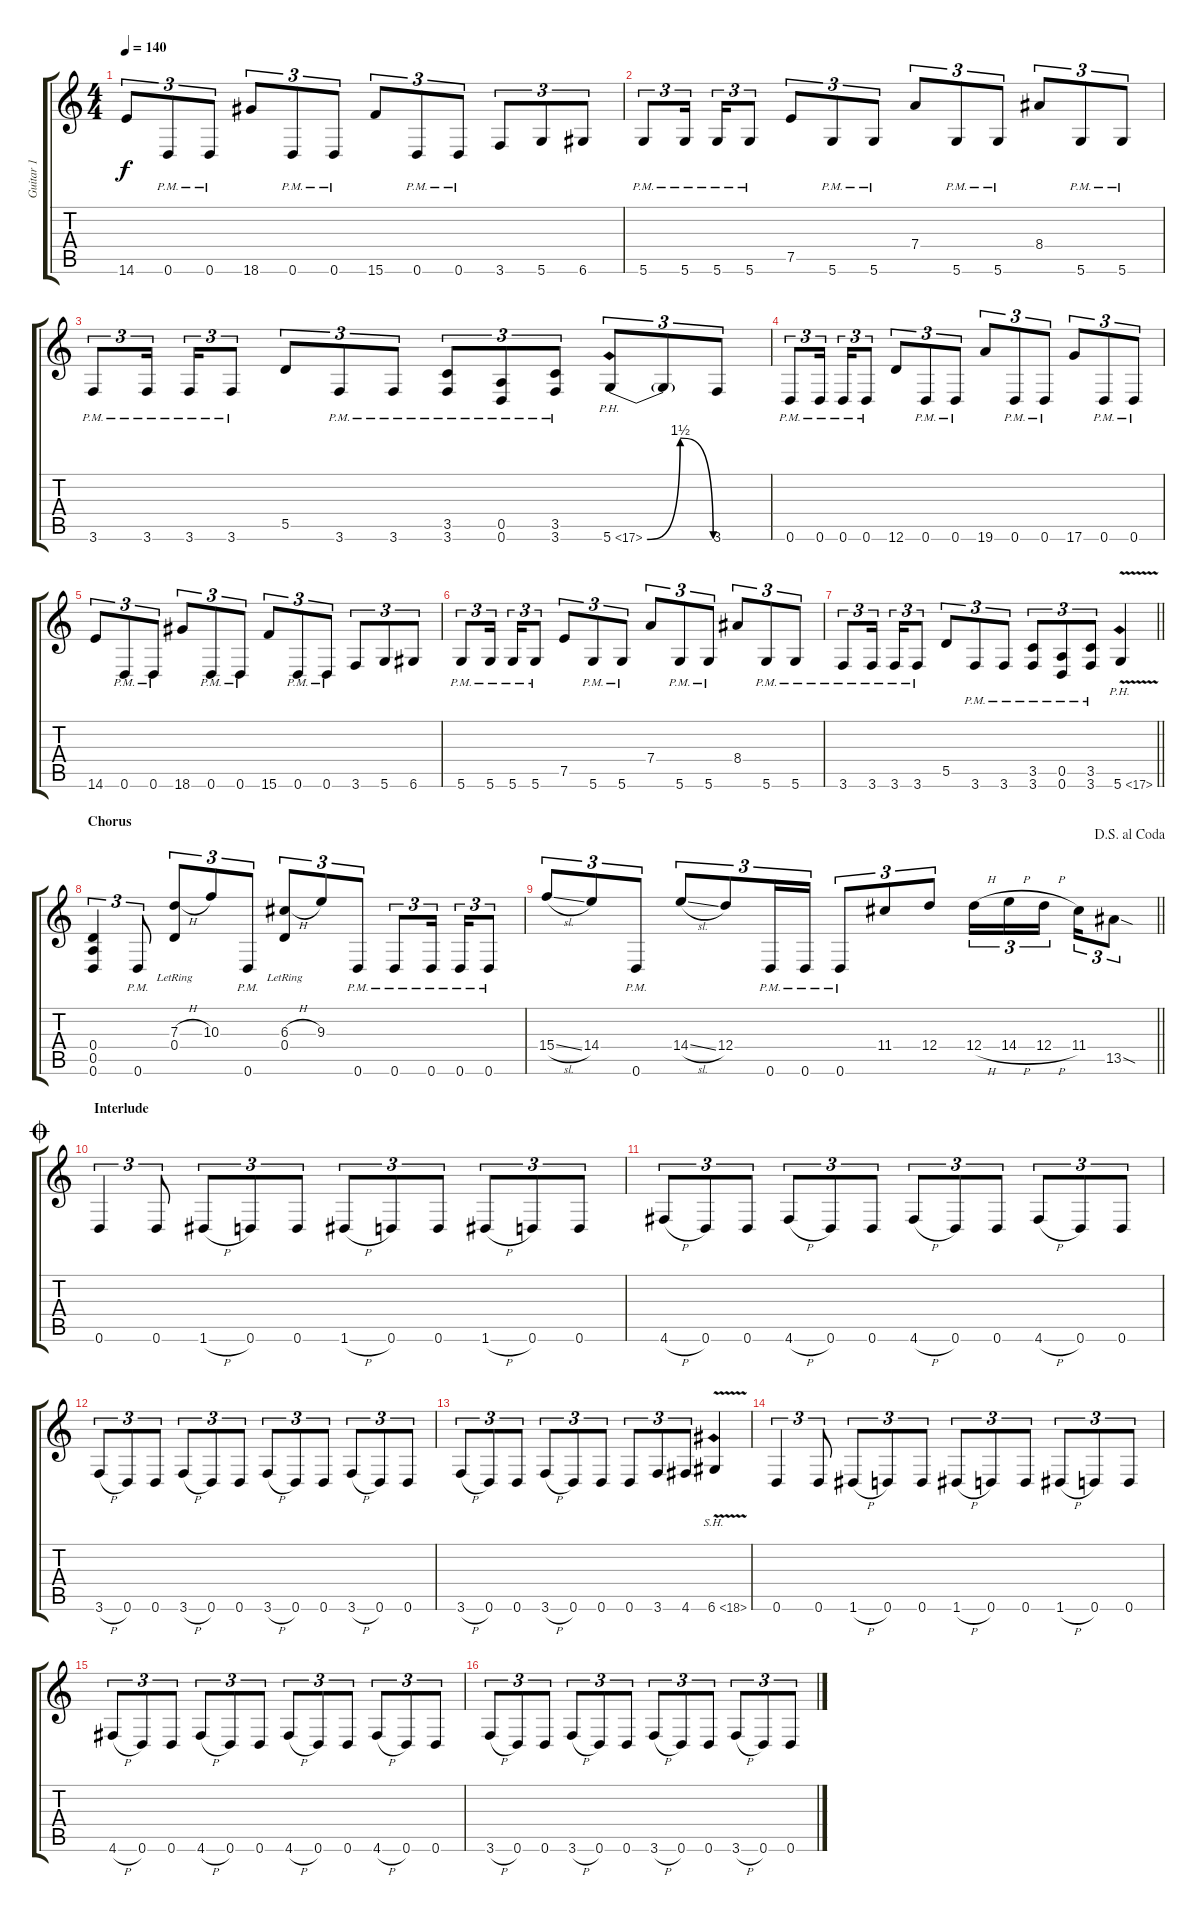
\track ("Guitar 1" "Guitar 1") {instrument distortionguitar}
\staff {score tabs}
\tuning (E4 B3 G3 D3 A2 D2) {hide}
\ts (4 4)
\tempo 140
\clef g2
\ks c
14.6.8{tu (3 2) dy f} 0.6{pm}.8{tu (3 2)} 0.6{pm}.8{tu (3 2)} 18.6.8{tu (3 2)} 0.6{pm}.8{tu (3 2)} 0.6{pm}.8{tu (3 2)} 15.6.8{tu (3 2)} 0.6{pm}.8{tu (3 2)} 0.6{pm}.8{tu (3 2)} 3.6.8{tu (3 2)} 5.6.8{tu (3 2)} 6.6.8{tu (3 2)} |
5.6{pm}.8{tu (3 2)} 5.6{pm}.16{tu (3 2) beam splitsecondary} 5.6{pm}.16{tu (3 2)} 5.6{pm}.8{tu (3 2)} 7.5.8{tu (3 2)} 5.6{pm}.8{tu (3 2)} 5.6{pm}.8{tu (3 2)} 7.4.8{tu (3 2)} 5.6{pm}.8{tu (3 2)} 5.6{pm}.8{tu (3 2)} 8.4.8{tu (3 2)} 5.6{pm}.8{tu (3 2)} 5.6{pm}.8{tu (3 2)} |
3.6{pm}.8{tu (3 2)} 3.6{pm}.16{tu (3 2) beam splitsecondary} 3.6{pm}.16{tu (3 2)} 3.6{pm}.8{tu (3 2)} 5.5.8{tu (3 2)} 3.6{pm}.8{tu (3 2)} 3.6{pm}.8{tu (3 2)} (3.5{pm} 3.6{pm}).8{tu (3 2)} (0.5{pm} 0.6{pm}).8{tu (3 2)} (3.5{pm} 3.6{pm}).8{tu (3 2)} 5.6{be (bendrelease 0 0 15 6 15 6 60 0) ph 12}.8{tu (3 2)} 5.6{t}.8{tu (3 2)} 3.6.8{tu (3 2)} |
0.6{pm}.8{tu (3 2)} 0.6{pm}.16{tu (3 2) beam splitsecondary} 0.6{pm}.16{tu (3 2)} 0.6{pm}.8{tu (3 2)} 12.6.8{tu (3 2)} 0.6{pm}.8{tu (3 2)} 0.6{pm}.8{tu (3 2)} 19.6.8{tu (3 2)} 0.6{pm}.8{tu (3 2)} 0.6{pm}.8{tu (3 2)} 17.6.8{tu (3 2)} 0.6{pm}.8{tu (3 2)} 0.6{pm}.8{tu (3 2)} |
14.6.8{tu (3 2)} 0.6{pm}.8{tu (3 2)} 0.6{pm}.8{tu (3 2)} 18.6.8{tu (3 2)} 0.6{pm}.8{tu (3 2)} 0.6{pm}.8{tu (3 2)} 15.6.8{tu (3 2)} 0.6{pm}.8{tu (3 2)} 0.6{pm}.8{tu (3 2)} 3.6.8{tu (3 2)} 5.6.8{tu (3 2)} 6.6.8{tu (3 2)} |
5.6{pm}.8{tu (3 2)} 5.6{pm}.16{tu (3 2) beam splitsecondary} 5.6{pm}.16{tu (3 2)} 5.6{pm}.8{tu (3 2)} 7.5.8{tu (3 2)} 5.6{pm}.8{tu (3 2)} 5.6{pm}.8{tu (3 2)} 7.4.8{tu (3 2)} 5.6{pm}.8{tu (3 2)} 5.6{pm}.8{tu (3 2)} 8.4.8{tu (3 2)} 5.6{pm}.8{tu (3 2)} 5.6{pm}.8{tu (3 2)} |
\barLineRight lightlight
3.6{pm}.8{tu (3 2)} 3.6{pm}.16{tu (3 2) beam splitsecondary} 3.6{pm}.16{tu (3 2)} 3.6{pm}.8{tu (3 2)} 5.5.8{tu (3 2)} 3.6{pm}.8{tu (3 2)} 3.6{pm}.8{tu (3 2)} (3.5{pm} 3.6{pm}).8{tu (3 2)} (0.5{pm} 0.6{pm}).8{tu (3 2)} (3.5{pm} 3.6{pm}).8{tu (3 2)} 5.6{ph 12 v}.4 |
\section ("" "Chorus")
(0.4 0.5 0.6).4{tu (3 2)} 0.6{pm}.8{tu (3 2)} (7.3{h lr} 0.4).8{tu (3 2)} 10.3.8{tu (3 2)} 0.6{pm}.8{tu (3 2)} (6.3{h lr} 0.4).8{tu (3 2)} 9.3.8{tu (3 2)} 0.6{pm}.8{tu (3 2)} 0.6{pm}.8{tu (3 2)} 0.6{pm}.16{tu (3 2) beam splitsecondary} 0.6{pm}.16{tu (3 2)} 0.6{pm}.8{tu (3 2)} |
\jump dalsegnoalcoda
\barLineRight lightlight
15.4{sl}.8{tu (3 2)} 14.4.8{tu (3 2)} 0.6{pm}.8{tu (3 2)} 14.4{sl}.8{tu (3 2)} 12.4.8{tu (3 2)} 0.6{pm}.16{tu (3 2)} 0.6{pm}.16{tu (3 2)} 0.6{pm}.8{tu (3 2)} 11.4.8{tu (3 2)} 12.4.8{tu (3 2)} 12.4{h}.16{tu (3 2)} 14.4{h}.16{tu (3 2)} 12.4{h}.16{tu (3 2) beam splitsecondary} 11.4.16{tu (3 2)} 13.5{sod}.8{tu (3 2)} |
\section ("" "Interlude")
\jump coda
0.6.4{tu (3 2)} 0.6.8{tu (3 2)} 1.6{h}.8{tu (3 2)} 0.6.8{tu (3 2)} 0.6.8{tu (3 2)} 1.6{h}.8{tu (3 2)} 0.6.8{tu (3 2)} 0.6.8{tu (3 2)} 1.6{h}.8{tu (3 2)} 0.6.8{tu (3 2)} 0.6.8{tu (3 2)} |
4.6{h}.8{tu (3 2)} 0.6.8{tu (3 2)} 0.6.8{tu (3 2)} 4.6{h}.8{tu (3 2)} 0.6.8{tu (3 2)} 0.6.8{tu (3 2)} 4.6{h}.8{tu (3 2)} 0.6.8{tu (3 2)} 0.6.8{tu (3 2)} 4.6{h}.8{tu (3 2)} 0.6.8{tu (3 2)} 0.6.8{tu (3 2)} |
3.6{h}.8{tu (3 2)} 0.6.8{tu (3 2)} 0.6.8{tu (3 2)} 3.6{h}.8{tu (3 2)} 0.6.8{tu (3 2)} 0.6.8{tu (3 2)} 3.6{h}.8{tu (3 2)} 0.6.8{tu (3 2)} 0.6.8{tu (3 2)} 3.6{h}.8{tu (3 2)} 0.6.8{tu (3 2)} 0.6.8{tu (3 2)} |
3.6{h}.8{tu (3 2)} 0.6.8{tu (3 2)} 0.6.8{tu (3 2)} 3.6{h}.8{tu (3 2)} 0.6.8{tu (3 2)} 0.6.8{tu (3 2)} 0.6.8{tu (3 2)} 3.6.8{tu (3 2)} 4.6.8{tu (3 2)} 6.6{sh 12 v}.4 |
0.6.4{tu (3 2)} 0.6.8{tu (3 2)} 1.6{h}.8{tu (3 2)} 0.6.8{tu (3 2)} 0.6.8{tu (3 2)} 1.6{h}.8{tu (3 2)} 0.6.8{tu (3 2)} 0.6.8{tu (3 2)} 1.6{h}.8{tu (3 2)} 0.6.8{tu (3 2)} 0.6.8{tu (3 2)} |
4.6{h}.8{tu (3 2)} 0.6.8{tu (3 2)} 0.6.8{tu (3 2)} 4.6{h}.8{tu (3 2)} 0.6.8{tu (3 2)} 0.6.8{tu (3 2)} 4.6{h}.8{tu (3 2)} 0.6.8{tu (3 2)} 0.6.8{tu (3 2)} 4.6{h}.8{tu (3 2)} 0.6.8{tu (3 2)} 0.6.8{tu (3 2)} |
3.6{h}.8{tu (3 2)} 0.6.8{tu (3 2)} 0.6.8{tu (3 2)} 3.6{h}.8{tu (3 2)} 0.6.8{tu (3 2)} 0.6.8{tu (3 2)} 3.6{h}.8{tu (3 2)} 0.6.8{tu (3 2)} 0.6.8{tu (3 2)} 3.6{h}.8{tu (3 2)} 0.6.8{tu (3 2)} 0.6.8{tu (3 2)}
